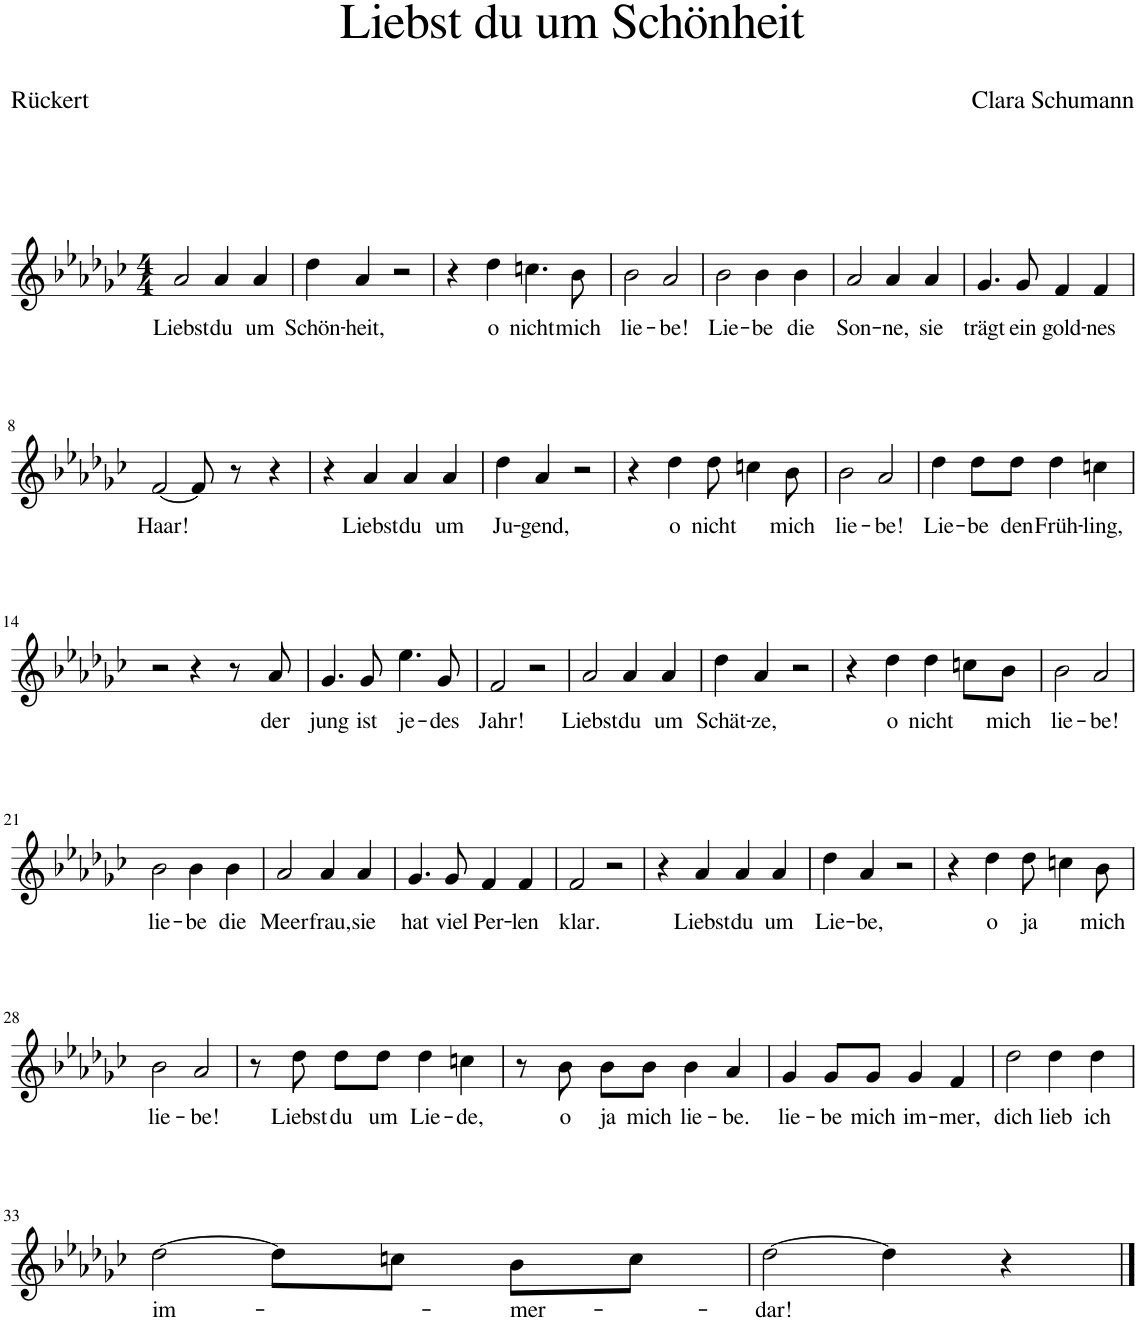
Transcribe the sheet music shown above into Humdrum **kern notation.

**kern	**text
*part1	*part1
*staff1	*staff1
*I"Piano	*
*I'Pno	*
*clefG2	*
*k[b-e-a-d-g-c-]	*
*M4/4	*
=1	=1
!	!LO:LY:b
2a-/	Liebst
!	!LO:LY:b
4a-/	du
!	!LO:LY:b
4a-/	um
=2	=2
!	!LO:LY:b
4dd-\	Schön-
!	!LO:LY:b
4a-/	-heit,
2r	.
=3	=3
4r	.
!	!LO:LY:b
4dd-\	o
!	!LO:LY:b
4.ccn\	nicht
!	!LO:LY:b
8b-\	mich
=4	=4
!	!LO:LY:b
2b-\	lie-
!	!LO:LY:b
2a-/	-be!
=5	=5
!	!LO:LY:b
2b-\	Lie-
!	!LO:LY:b
4b-\	-be
!	!LO:LY:b
4b-\	die
=6	=6
!	!LO:LY:b
2a-/	Son-
!	!LO:LY:b
4a-/	-ne,
!	!LO:LY:b
4a-/	sie
=7	=7
!	!LO:LY:b
4.g-/	trägt
!	!LO:LY:b
8g-/	ein
!	!LO:LY:b
4f/	gold-
!	!LO:LY:b
4f/	-nes
!!LO:LB:g=z
=8	=8
!	!LO:LY:b
[2f/	Haar!
8f/]	.
8r	.
4r	.
=9	=9
4r	.
!	!LO:LY:b
4a-/	Liebst
!	!LO:LY:b
4a-/	du
!	!LO:LY:b
4a-/	um
=10	=10
!	!LO:LY:b
4dd-\	Ju-
!	!LO:LY:b
4a-/	-gend,
2r	.
=11	=11
4r	.
!	!LO:LY:b
4dd-\	o
!	!LO:LY:b
8dd-\	nicht
4ccn\	.
!	!LO:LY:b
8b-\	mich
=12	=12
!	!LO:LY:b
2b-\	lie-
!	!LO:LY:b
2a-/	-be!
=13	=13
!	!LO:LY:b
4dd-\	Lie-
!	!LO:LY:b
8dd-\L	-be
!	!LO:LY:b
8dd-\J	den
!	!LO:LY:b
4dd-\	Früh-
!	!LO:LY:b
4ccn\	-ling,
!!LO:LB:g=z
=14	=14
2r	.
4r	.
8r	.
!	!LO:LY:b
8a-/	der
=15	=15
!	!LO:LY:b
4.g-/	jung
!	!LO:LY:b
8g-/	ist
!	!LO:LY:b
4.ee-\	je-
!	!LO:LY:b
8g-/	-des
=16	=16
!	!LO:LY:b
2f/	Jahr!
2r	.
=17	=17
!	!LO:LY:b
2a-/	Liebst
!	!LO:LY:b
4a-/	du
!	!LO:LY:b
4a-/	um
=18	=18
!	!LO:LY:b
4dd-\	Schät-
!	!LO:LY:b
4a-/	-ze,
2r	.
=19	=19
4r	.
!	!LO:LY:b
4dd-\	o
!	!LO:LY:b
4dd-\	nicht
8ccn\L	.
!	!LO:LY:b
8b-\J	mich
=20	=20
!	!LO:LY:b
2b-\	lie-
!	!LO:LY:b
2a-/	-be!
!!LO:LB:g=z
=21	=21
!	!LO:LY:b
2b-\	lie-
!	!LO:LY:b
4b-\	-be
!	!LO:LY:b
4b-\	die
=22	=22
!	!LO:LY:b
2a-/	Meer
!	!LO:LY:b
4a-/	-frau,
!	!LO:LY:b
4a-/	sie
=23	=23
!	!LO:LY:b
4.g-/	hat
!	!LO:LY:b
8g-/	viel
!	!LO:LY:b
4f/	Per-
!	!LO:LY:b
4f/	-len
=24	=24
!	!LO:LY:b
2f/	klar.
2r	.
=25	=25
4r	.
!	!LO:LY:b
4a-/	Liebst
!	!LO:LY:b
4a-/	du
!	!LO:LY:b
4a-/	um
=26	=26
!	!LO:LY:b
4dd-\	Lie-
!	!LO:LY:b
4a-/	-be,
2r	.
=27	=27
4r	.
!	!LO:LY:b
4dd-\	o
!	!LO:LY:b
8dd-\	ja
4ccn\	.
!	!LO:LY:b
8b-\	mich
!!LO:LB:g=z
=28	=28
!	!LO:LY:b
2b-\	lie-
!	!LO:LY:b
2a-/	-be!
=29	=29
8r	.
!	!LO:LY:b
8dd-\	Liebst
!	!LO:LY:b
8dd-\L	du
!	!LO:LY:b
8dd-\J	um
!	!LO:LY:b
4dd-\	Lie-
!	!LO:LY:b
4ccn\	-de,
=30	=30
8r	.
!	!LO:LY:b
8b-\	o
!	!LO:LY:b
8b-\L	ja
!	!LO:LY:b
8b-\J	mich
!	!LO:LY:b
4b-\	lie-
!	!LO:LY:b
4a-/	-be.
=31	=31
!	!LO:LY:b
4g-/	lie-
!	!LO:LY:b
8g-/L	-be
!	!LO:LY:b
8g-/J	mich
!	!LO:LY:b
4g-/	im-
!	!LO:LY:b
4f/	-mer,
=32	=32
!	!LO:LY:b
2dd-\	dich
!	!LO:LY:b
4dd-\	lieb
!	!LO:LY:b
4dd-\	ich
!!LO:LB:g=z
=33	=33
!	!LO:LY:b
[2dd-\	im-
8dd-\L]	.
8ccn\J	.
!	!LO:LY:b
8b-\L	-mer-
8cc\J	.
=34	=34
!	!LO:LY:b
[2dd-\	-dar!
4dd-\]	.
4r	.
==	==
*-	*-
